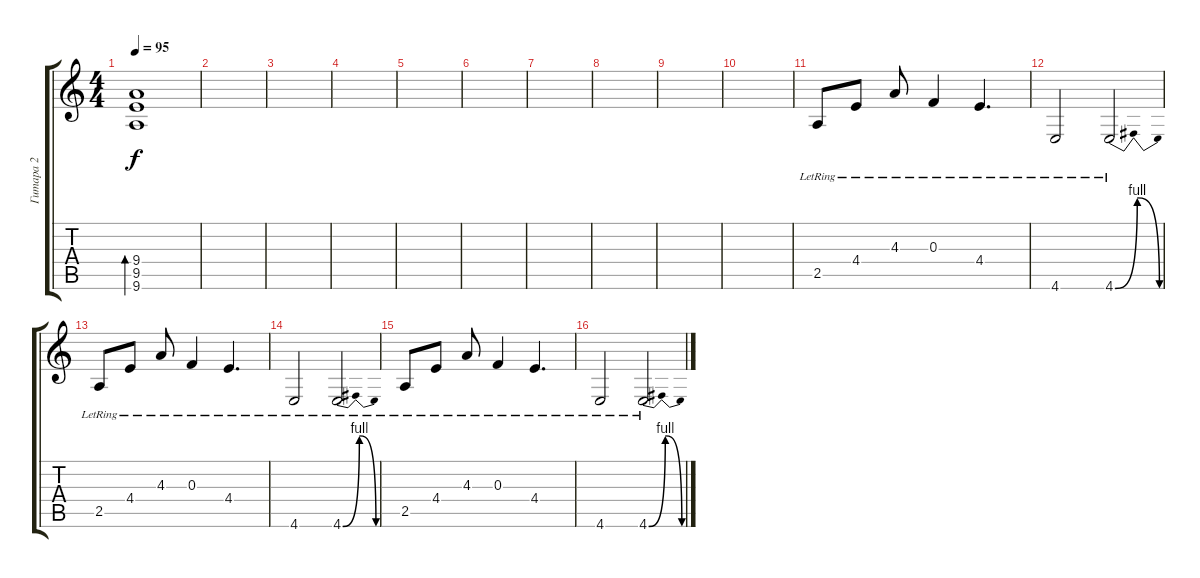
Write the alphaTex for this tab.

\track ("Гитара 2" "Гитара 2") {instrument electricguitarclean}
\staff {score tabs}
\tuning (D4 A3 F3 C3 G2 C2) {hide}
\ts (4 4)
\tempo 95
\clef g2
\ks c
(9.4 9.5 9.6).1{bd 30 dy f} |
|
|
|
|
|
|
|
|
|
2.5{lr}.8{volume 16 instrument electricguitarclean} 4.4{lr}.8 4.3{lr}.8 0.3{lr}.4 4.4{lr}.4{d} |
4.6{lr}.2 4.6{be (bendrelease 0 0 30 4 30 4 60 0) lr}.2 |
2.5{lr}.8 4.4{lr}.8 4.3{lr}.8 0.3{lr}.4 4.4{lr}.4{d} |
4.6{lr}.2 4.6{be (bendrelease 0 0 30 4 30 4 60 0) lr}.2 |
2.5{lr}.8 4.4{lr}.8 4.3{lr}.8 0.3{lr}.4 4.4{lr}.4{d} |
4.6{lr}.2 4.6{be (bendrelease 0 0 30 4 30 4 60 0) lr}.2
